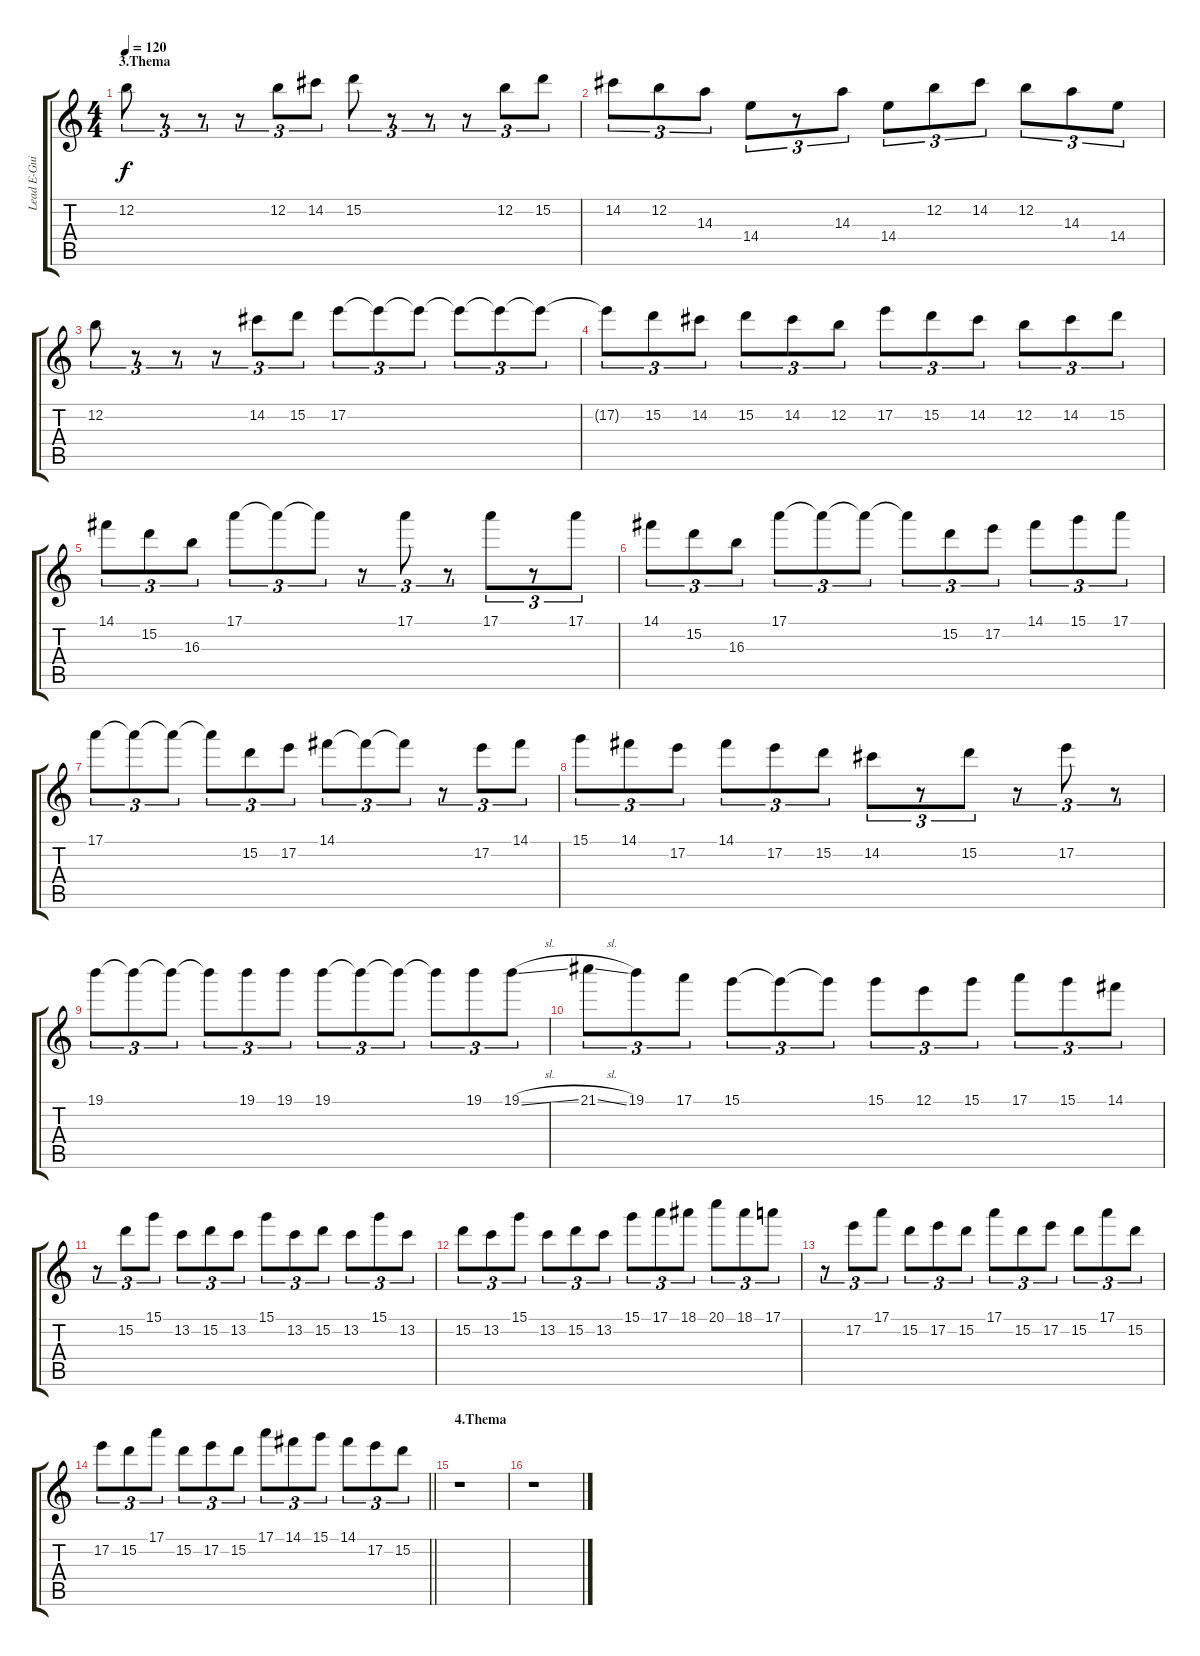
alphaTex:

\track ("Lead E-Guitar 1" "Lead E-Gui") {instrument distortionguitar}
\staff {score tabs}
\tuning (E4 B3 G3 D3 A2 E2) {hide}
\ts (4 4)
\section ("" "3.Thema")
\tempo 120
\clef g2
\ks c
12.2.8{tu (3 2) dy f} r.8{tu (3 2)} r.8{tu (3 2)} r.8{tu (3 2)} 12.2.8{tu (3 2)} 14.2.8{tu (3 2)} 15.2.8{tu (3 2)} r.8{tu (3 2)} r.8{tu (3 2)} r.8{tu (3 2)} 12.2.8{tu (3 2)} 15.2.8{tu (3 2)} |
14.2.8{tu (3 2)} 12.2.8{tu (3 2)} 14.3.8{tu (3 2)} 14.4.8{tu (3 2)} r.8{tu (3 2)} 14.3.8{tu (3 2)} 14.4.8{tu (3 2)} 12.2.8{tu (3 2)} 14.2.8{tu (3 2)} 12.2.8{tu (3 2)} 14.3.8{tu (3 2)} 14.4.8{tu (3 2)} |
12.2.8{tu (3 2)} r.8{tu (3 2)} r.8{tu (3 2)} r.8{tu (3 2)} 14.2.8{tu (3 2)} 15.2.8{tu (3 2)} 17.2.8{tu (3 2)} 17.2{t}.8{tu (3 2)} 17.2{t}.8{tu (3 2)} 17.2{t}.8{tu (3 2)} 17.2{t}.8{tu (3 2)} 17.2{t}.8{tu (3 2)} |
17.2{t}.8{tu (3 2)} 15.2.8{tu (3 2)} 14.2.8{tu (3 2)} 15.2.8{tu (3 2)} 14.2.8{tu (3 2)} 12.2.8{tu (3 2)} 17.2.8{tu (3 2)} 15.2.8{tu (3 2)} 14.2.8{tu (3 2)} 12.2.8{tu (3 2)} 14.2.8{tu (3 2)} 15.2.8{tu (3 2)} |
14.1.8{tu (3 2)} 15.2.8{tu (3 2)} 16.3.8{tu (3 2)} 17.1.8{tu (3 2)} 17.1{t}.8{tu (3 2)} 17.1{t}.8{tu (3 2)} r.8{tu (3 2)} 17.1.8{tu (3 2)} r.8{tu (3 2)} 17.1.8{tu (3 2)} r.8{tu (3 2)} 17.1.8{tu (3 2)} |
14.1.8{tu (3 2)} 15.2.8{tu (3 2)} 16.3.8{tu (3 2)} 17.1.8{tu (3 2)} 17.1{t}.8{tu (3 2)} 17.1{t}.8{tu (3 2)} 17.1{t}.8{tu (3 2)} 15.2.8{tu (3 2)} 17.2.8{tu (3 2)} 14.1.8{tu (3 2)} 15.1.8{tu (3 2)} 17.1.8{tu (3 2)} |
17.1.8{tu (3 2)} 17.1{t}.8{tu (3 2)} 17.1{t}.8{tu (3 2)} 17.1{t}.8{tu (3 2)} 15.2.8{tu (3 2)} 17.2.8{tu (3 2)} 14.1.8{tu (3 2)} 14.1{t}.8{tu (3 2)} 14.1{t}.8{tu (3 2)} r.8{tu (3 2)} 17.2.8{tu (3 2)} 14.1.8{tu (3 2)} |
15.1.8{tu (3 2)} 14.1.8{tu (3 2)} 17.2.8{tu (3 2)} 14.1.8{tu (3 2)} 17.2.8{tu (3 2)} 15.2.8{tu (3 2)} 14.2.8{tu (3 2)} r.8{tu (3 2)} 15.2.8{tu (3 2)} r.8{tu (3 2)} 17.2.8{tu (3 2)} r.8{tu (3 2)} |
19.1.8{tu (3 2)} 19.1{t}.8{tu (3 2)} 19.1{t}.8{tu (3 2)} 19.1{t}.8{tu (3 2)} 19.1.8{tu (3 2)} 19.1.8{tu (3 2)} 19.1.8{tu (3 2)} 19.1{t}.8{tu (3 2)} 19.1{t}.8{tu (3 2)} 19.1{t}.8{tu (3 2)} 19.1.8{tu (3 2)} 19.1{sl}.8{tu (3 2)} |
21.1{sl}.8{tu (3 2)} 19.1.8{tu (3 2)} 17.1.8{tu (3 2)} 15.1.8{tu (3 2)} 15.1{t}.8{tu (3 2)} 15.1{t}.8{tu (3 2)} 15.1.8{tu (3 2)} 12.1.8{tu (3 2)} 15.1.8{tu (3 2)} 17.1.8{tu (3 2)} 15.1.8{tu (3 2)} 14.1.8{tu (3 2)} |
r.8{tu (3 2)} 15.2.8{tu (3 2)} 15.1.8{tu (3 2)} 13.2.8{tu (3 2)} 15.2.8{tu (3 2)} 13.2.8{tu (3 2)} 15.1.8{tu (3 2)} 13.2.8{tu (3 2)} 15.2.8{tu (3 2)} 13.2.8{tu (3 2)} 15.1.8{tu (3 2)} 13.2.8{tu (3 2)} |
15.2.8{tu (3 2)} 13.2.8{tu (3 2)} 15.1.8{tu (3 2)} 13.2.8{tu (3 2)} 15.2.8{tu (3 2)} 13.2.8{tu (3 2)} 15.1.8{tu (3 2)} 17.1.8{tu (3 2)} 18.1.8{tu (3 2)} 20.1.8{tu (3 2)} 18.1.8{tu (3 2)} 17.1.8{tu (3 2)} |
r.8{tu (3 2)} 17.2.8{tu (3 2)} 17.1.8{tu (3 2)} 15.2.8{tu (3 2)} 17.2.8{tu (3 2)} 15.2.8{tu (3 2)} 17.1.8{tu (3 2)} 15.2.8{tu (3 2)} 17.2.8{tu (3 2)} 15.2.8{tu (3 2)} 17.1.8{tu (3 2)} 15.2.8{tu (3 2)} |
\barLineRight lightlight
17.2.8{tu (3 2)} 15.2.8{tu (3 2)} 17.1.8{tu (3 2)} 15.2.8{tu (3 2)} 17.2.8{tu (3 2)} 15.2.8{tu (3 2)} 17.1.8{tu (3 2)} 14.1.8{tu (3 2)} 15.1.8{tu (3 2)} 14.1.8{tu (3 2)} 17.2.8{tu (3 2)} 15.2.8{tu (3 2)} |
\section ("" "4.Thema")
r.1 |
r.1
